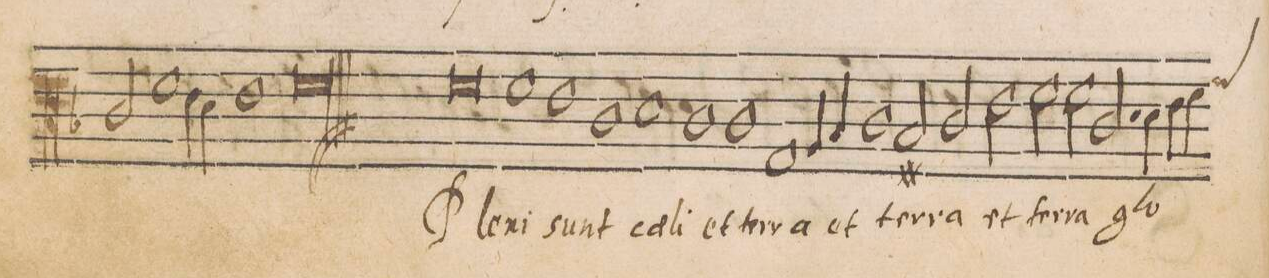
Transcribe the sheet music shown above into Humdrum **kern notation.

**kern	**text
*I"ALTVS	*
*clefC3	*
*k[b-]	*
*met(C|)	*
*M2/1	*
2c/	.
1f	.
4e\	.
4d\	.
=31-	=31-
1e	.
1fl\	-oth.
*	*Xij
=32||-	=32||-
0f	Ple-
=33-	=33-
1f	-ni
1e	sunt
=34-	=34-
1c	cae-
1d	-li
=35-	=35-
1c	et
1c	ter-
=36-	=36-
1G	-ra
4A/	.
4B-/	et
1c/	.
=37-	=37-
2Bn/	ter-
2c/	-ra
2e\	et
=38-	=38-
2f\	ter-
2f\	-ra
2.c/	glo-
4d\	.
=39-	=39-
4e\	.
4f\	.
*custos:g	*
*-	*-
